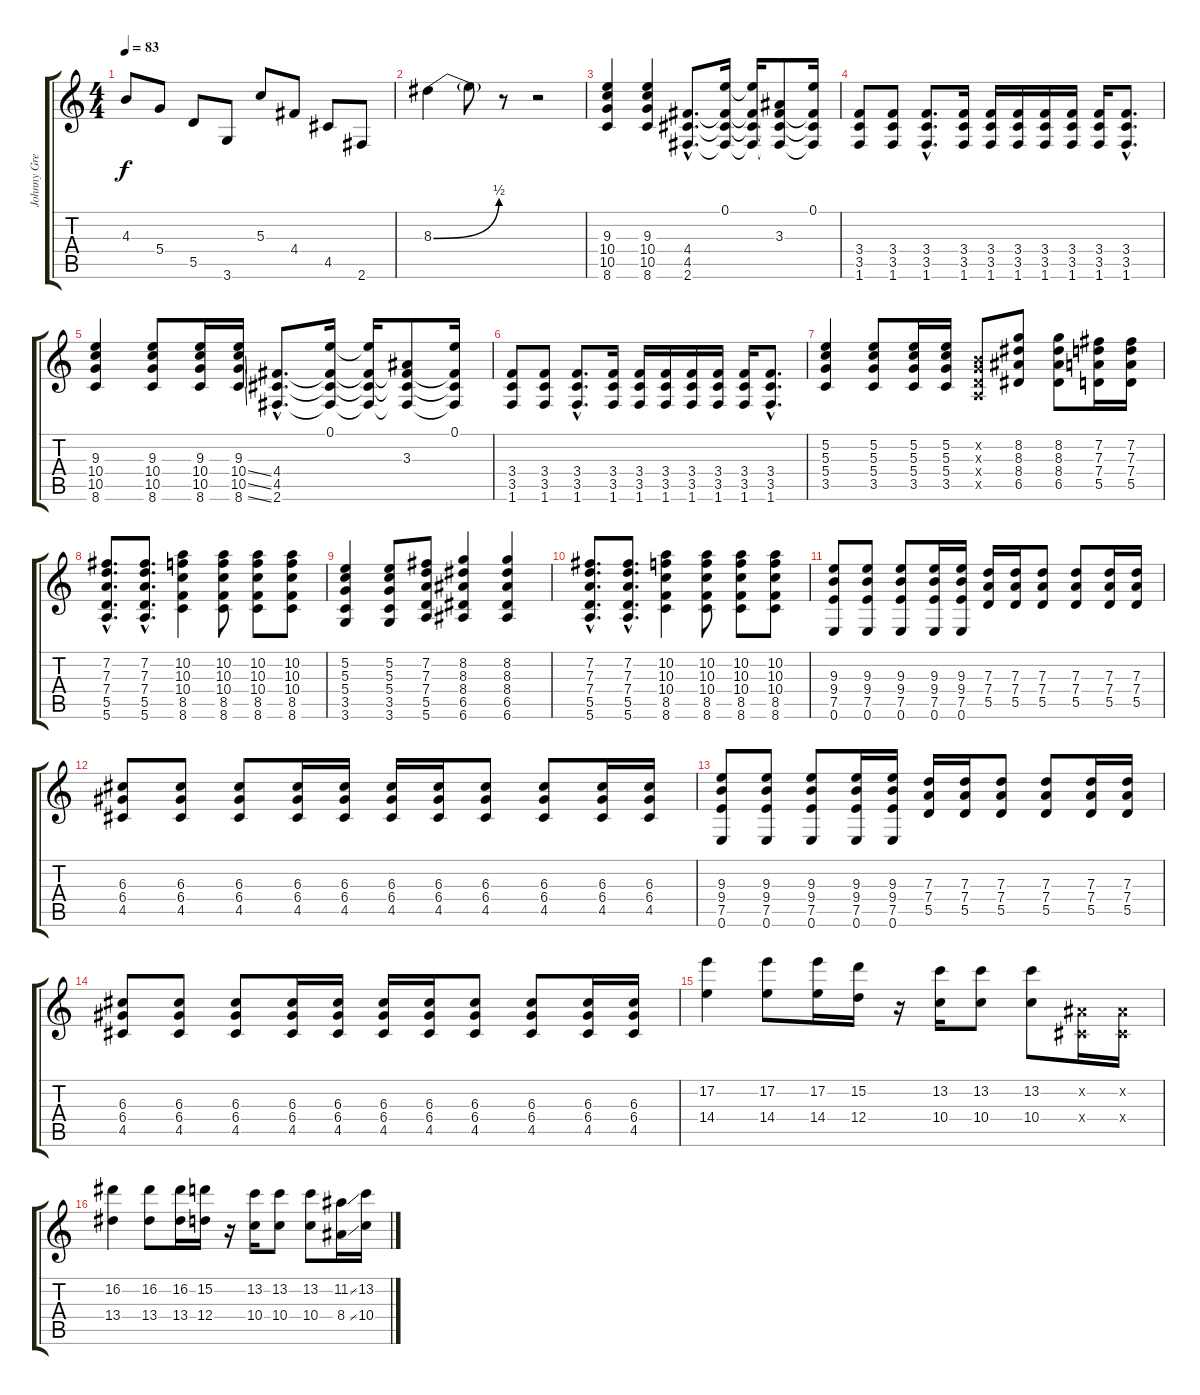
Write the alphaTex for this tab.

\track ("Johnny Greenwood" "Johnny Gre") {instrument acousticguitarsteel}
\staff {score tabs}
\tuning (E4 B3 G3 D3 A2 E2) {hide}
\ts (4 4)
\tempo 83
\clef g2
\ks c
4.3.8{dy f volume 16} 5.4.8 5.5.8 3.6.8 5.3.8 4.4.8 4.5.8 2.6.8 |
8.3{be (bend 0 0 60 2)}.4 8.3{t}.8 r.8 r.2 |
(9.3 10.4 10.5 8.6).4{volume 11 instrument electricguitarclean} (9.3 10.4 10.5 8.6).4 (4.4{hac} 4.5{hac} 2.6{hac}).8{d} (0.1 4.4{t} 4.5{t} 2.6{t}).16{volume 16} (0.1{t} 4.4{t} 4.5{t} 2.6{t}).16 (3.3 4.4{t} 4.5{t} 2.6{t}).8 (0.1 4.4{t} 4.5{t} 2.6{t}).16 |
(3.4 3.5 1.6).8{volume 8} (3.4 3.5 1.6).8 (3.4{hac} 3.5{hac} 1.6{hac}).8{d} (3.4 3.5 1.6).16 (3.4 3.5 1.6).16 (3.4 3.5 1.6).16 (3.4 3.5 1.6).16 (3.4 3.5 1.6).16 (3.4 3.5 1.6).16 (3.4{hac} 3.5{hac} 1.6{hac}).8{d} |
(9.3 10.4 10.5 8.6).4{volume 8} (9.3 10.4 10.5 8.6).8 (9.3 10.4 10.5 8.6).16 (9.3 10.4{ss} 10.5{ss} 8.6{ss}).16 (4.4{hac} 4.5{hac} 2.6{hac}).8{d} (0.1 4.4{t} 4.5{t} 2.6{t}).16{volume 16} (0.1{t} 4.4{t} 4.5{t} 2.6{t}).16 (3.3 4.4{t} 4.5{t} 2.6{t}).8 (0.1 4.4{t} 4.5{t} 2.6{t}).16 |
(3.4 3.5 1.6).8{volume 8} (3.4 3.5 1.6).8 (3.4{hac} 3.5{hac} 1.6{hac}).8{d} (3.4 3.5 1.6).16 (3.4 3.5 1.6).16 (3.4 3.5 1.6).16 (3.4 3.5 1.6).16 (3.4 3.5 1.6).16 (3.4 3.5 1.6).16 (3.4{hac} 3.5{hac} 1.6{hac}).8{d} |
(5.2 5.3 5.4 3.5).4 (5.2 5.3 5.4 3.5).8 (5.2 5.3 5.4 3.5).16 (5.2 5.3 5.4 3.5).16 (0.2{x} 0.3{x} 0.4{x} 0.5{x}).8 (8.2 8.3 8.4 6.5).8 (8.2 8.3 8.4 6.5).8 (7.2 7.3 7.4 5.5).16 (7.2 7.3 7.4 5.5).16 |
(7.2{hac} 7.3{hac} 7.4{hac} 5.5{hac} 5.6{hac}).8{d} (7.2{hac} 7.3{hac} 7.4{hac} 5.5{hac} 5.6{hac}).8{d} (10.2 10.3 10.4 8.5 8.6).4 (10.2 10.3 10.4 8.5 8.6).8 (10.2 10.3 10.4 8.5 8.6).8 (10.2 10.3 10.4 8.5 8.6).8 |
(5.2 5.3 5.4 3.5 3.6).4 (5.2 5.3 5.4 3.5 3.6).8 (7.2 7.3 7.4 5.5 5.6).8 (8.2 8.3 8.4 6.5 6.6).4 (8.2 8.3 8.4 6.5 6.6).4 |
(7.2{hac} 7.3{hac} 7.4{hac} 5.5{hac} 5.6{hac}).8{d} (7.2{hac} 7.3{hac} 7.4{hac} 5.5{hac} 5.6{hac}).8{d} (10.2 10.3 10.4 8.5 8.6).4 (10.2 10.3 10.4 8.5 8.6).8 (10.2 10.3 10.4 8.5 8.6).8 (10.2 10.3 10.4 8.5 8.6).8 |
(9.3 9.4 7.5 0.6).8{volume 7 instrument electricguitarclean} (9.3 9.4 7.5 0.6).8 (9.3 9.4 7.5 0.6).8 (9.3 9.4 7.5 0.6).16 (9.3 9.4 7.5 0.6).16 (7.3 7.4 5.5).16 (7.3 7.4 5.5).16 (7.3 7.4 5.5).8 (7.3 7.4 5.5).8 (7.3 7.4 5.5).16 (7.3 7.4 5.5).16 |
(6.3 6.4 4.5).8 (6.3 6.4 4.5).8 (6.3 6.4 4.5).8 (6.3 6.4 4.5).16 (6.3 6.4 4.5).16 (6.3 6.4 4.5).16 (6.3 6.4 4.5).16 (6.3 6.4 4.5).8 (6.3 6.4 4.5).8 (6.3 6.4 4.5).16 (6.3 6.4 4.5).16 |
(9.3 9.4 7.5 0.6).8 (9.3 9.4 7.5 0.6).8 (9.3 9.4 7.5 0.6).8 (9.3 9.4 7.5 0.6).16 (9.3 9.4 7.5 0.6).16 (7.3 7.4 5.5).16 (7.3 7.4 5.5).16 (7.3 7.4 5.5).8 (7.3 7.4 5.5).8 (7.3 7.4 5.5).16 (7.3 7.4 5.5).16 |
(6.3 6.4 4.5).8 (6.3 6.4 4.5).8 (6.3 6.4 4.5).8 (6.3 6.4 4.5).16 (6.3 6.4 4.5).16 (6.3 6.4 4.5).16 (6.3 6.4 4.5).16 (6.3 6.4 4.5).8 (6.3 6.4 4.5).8 (6.3 6.4 4.5).16 (6.3 6.4 4.5).16 |
(17.2 14.4).4{instrument acousticguitarsteel} (17.2 14.4).8 (17.2 14.4).16 (15.2 12.4).16 r.16 (13.2 10.4).16 (13.2 10.4).8 (13.2 10.4).8 (-1.2{x} -1.4{x}).16 (-1.2{x} -1.4{x}).16 |
(16.2 13.4).4 (16.2 13.4).8 (16.2 13.4).16 (15.2 12.4).16 r.16 (13.2 10.4).16 (13.2 10.4).8 (13.2 10.4).8 (11.2{ss} 8.4{ss}).16 (13.2 10.4).16
